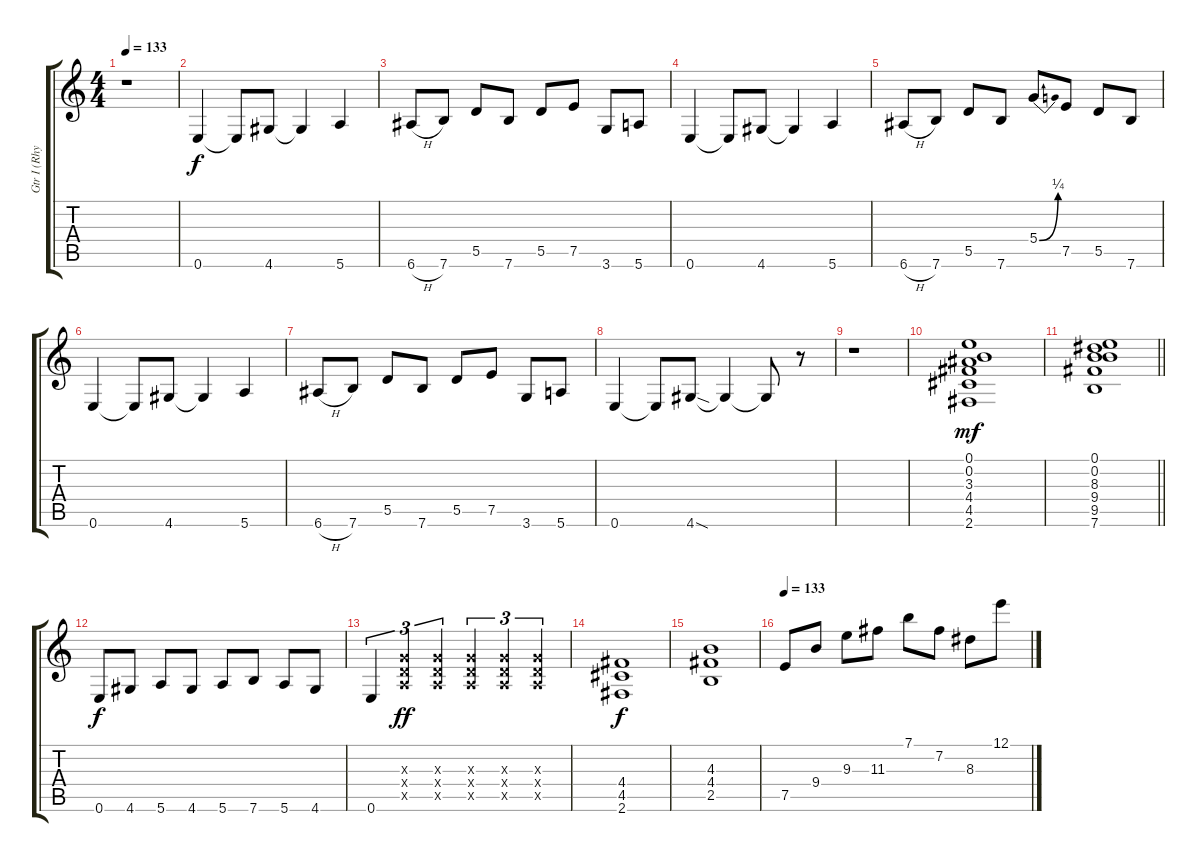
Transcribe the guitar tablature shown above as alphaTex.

\track ("Gtr I (Rhythm)" "Gtr I (Rhy") {instrument distortionguitar}
\staff {score tabs}
\tuning (E4 B3 G3 D3 A2 E2) {hide}
\ts (4 4)
\tempo 133
\clef g2
\ks c
r.1{dy f} |
0.6.4 0.6{t}.8 4.6.8 4.6{t}.4 5.6.4 |
6.6{h}.8 7.6.8 5.5.8 7.6.8 5.5.8 7.5.8 3.6.8 5.6.8 |
0.6.4 0.6{t}.8 4.6.8 4.6{t}.4 5.6.4 |
6.6{h}.8 7.6.8 5.5.8 7.6.8 5.4{be (bend 0 0 60 1)}.8 7.5.8 5.5.8 7.6.8 |
0.6.4 0.6{t}.8 4.6.8 4.6{t}.4 5.6.4 |
6.6{h}.8 7.6.8 5.5.8 7.6.8 5.5.8 7.5.8 3.6.8 5.6.8 |
0.6.4 0.6{t}.8 4.6{sod}.8 4.6{t}.4 4.6{t}.8 r.8 |
r.1 |
(0.1 0.2 3.3 4.4 4.5 2.6).1{dy mf} |
\barLineRight lightlight
(0.1 0.2 8.3 9.4 9.5 7.6).1 |
0.6.8{dy f} 4.6.8 5.6.8 4.6.8 5.6.8 7.6.8 5.6.8 4.6.8 |
0.6.4{tu (3 2)} (0.3{x} 0.4{x} 0.5{x}).4{tu (3 2) dy ff} (0.3{x} 0.4{x} 0.5{x}).4{tu (3 2)} (0.3{x} 0.4{x} 0.5{x}).4{tu (3 2)} (0.3{x} 0.4{x} 0.5{x}).4{tu (3 2)} (0.3{x} 0.4{x} 0.5{x}).4{tu (3 2)} |
(4.4 4.5 2.6).1{dy f} |
(4.3 4.4 2.5).1 |
\tempo 133
7.5.8 9.4.8 9.3.8 11.3.8 7.1.8 7.2.8 8.3.8 12.1.8
